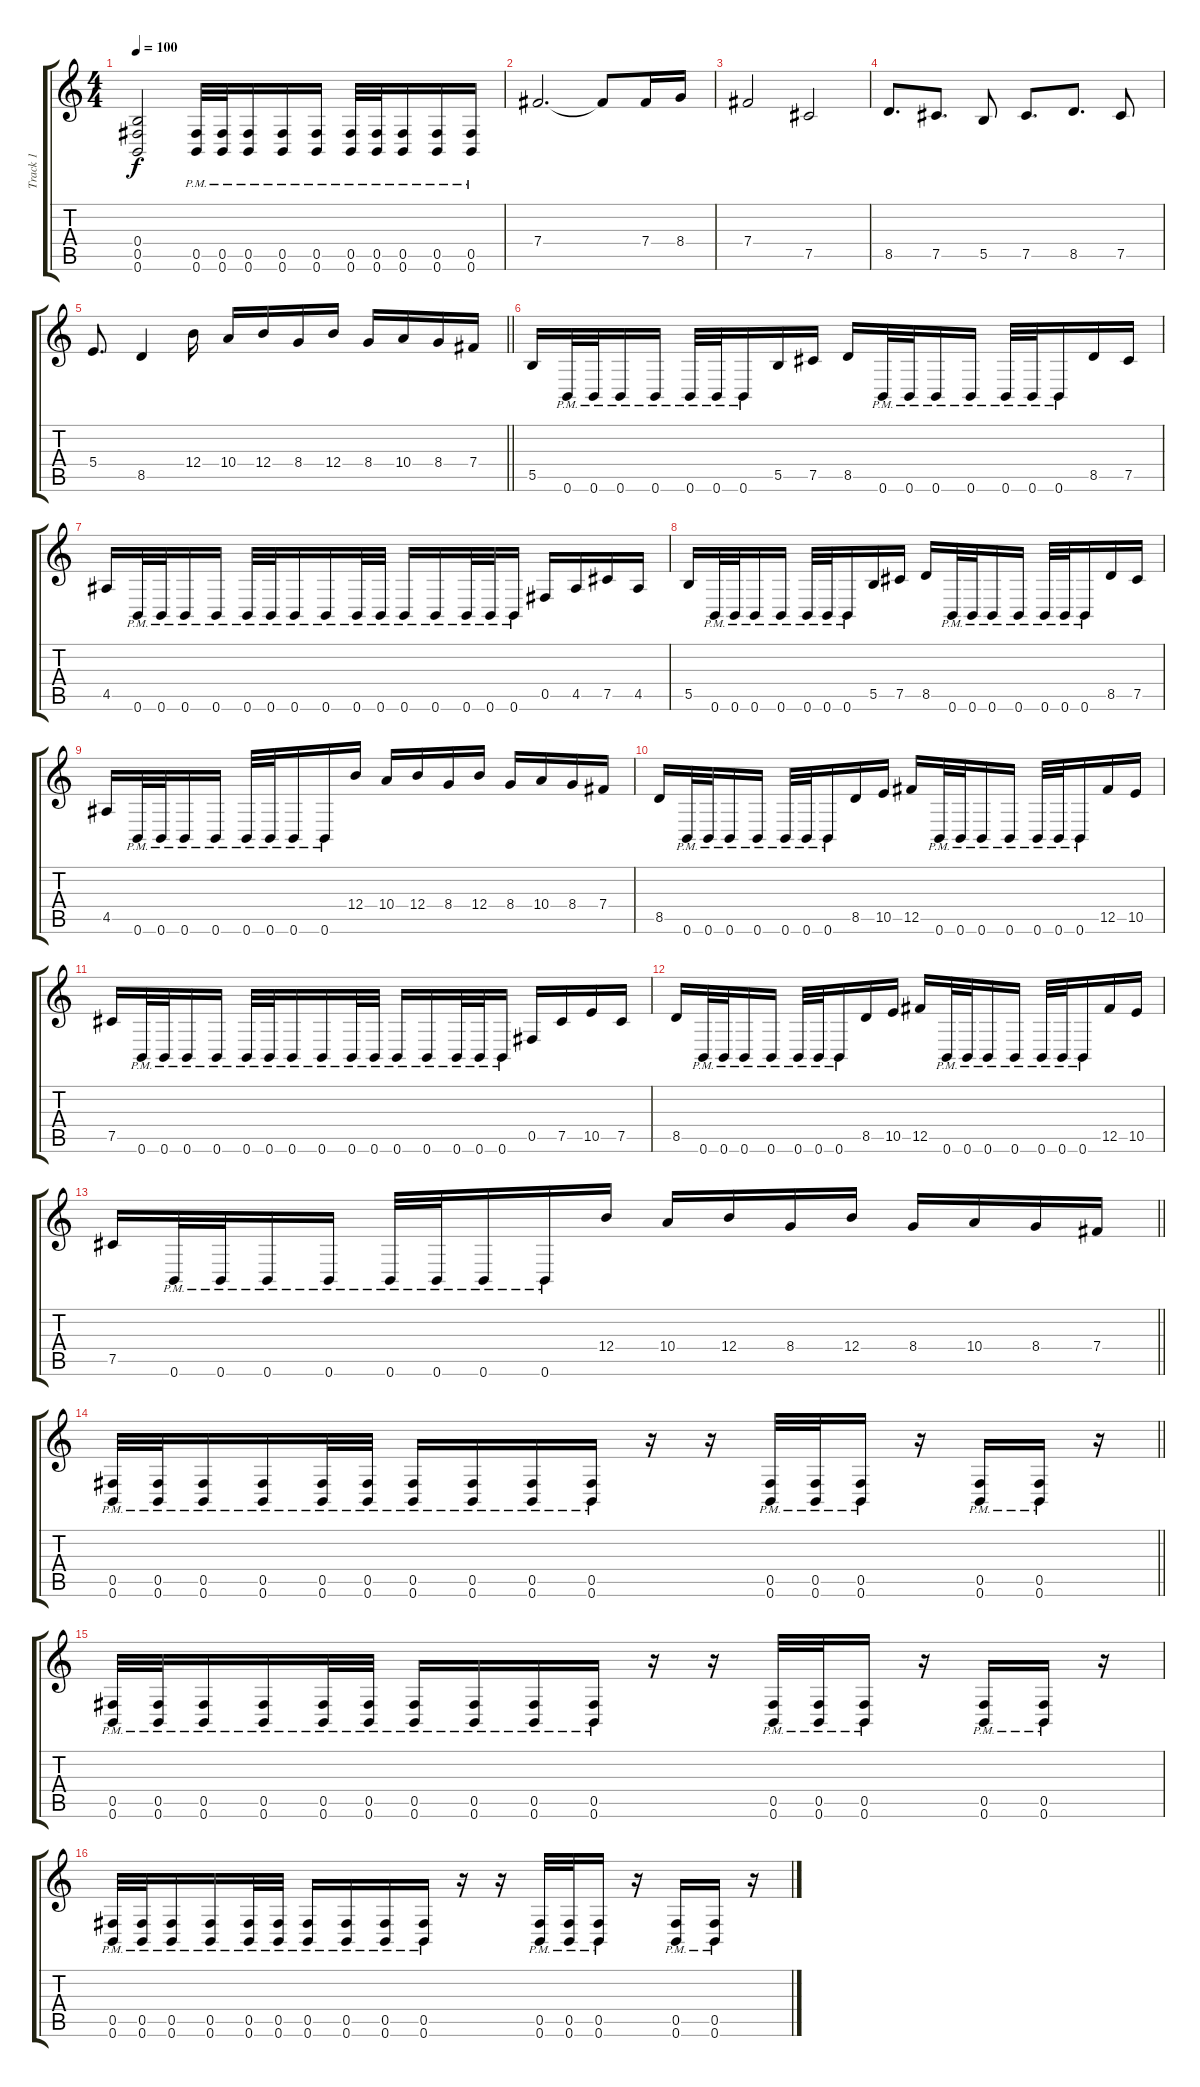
\track ("Track 1" "Track 1") {instrument distortionguitar}
\staff {score tabs}
\tuning (Db4 Ab3 E3 B2 Gb2 B1) {hide}
\ts (4 4)
\tempo 100
\clef g2
\ks c
(0.4{t} 0.5{t} 0.6{t}).2{dy f} (0.5{pm} 0.6{pm}).32 (0.5{pm} 0.6{pm}).32 (0.5{pm} 0.6{pm}).16 (0.5{pm} 0.6{pm}).16 (0.5{pm} 0.6{pm}).16 (0.5{pm} 0.6{pm}).32 (0.5{pm} 0.6{pm}).32 (0.5{pm} 0.6{pm}).16 (0.5{pm} 0.6{pm}).16 (0.5{pm} 0.6{pm}).16 |
7.4.2{d} 7.4{t}.8 7.4.16 8.4.16 |
7.4.2 7.5.2 |
8.5.8{d} 7.5.8{d} 5.5.8 7.5.8{d} 8.5.8{d} 7.5.8 |
\barLineRight lightlight
5.4.8{d} 8.5.4 12.4.16 10.4.16 12.4.16 8.4.16 12.4.16 8.4.16 10.4.16 8.4.16 7.4.16 |
\section ("" "")
5.5.16 0.6{pm}.32 0.6{pm}.32 0.6{pm}.16 0.6{pm}.16 0.6{pm}.32 0.6{pm}.32 0.6{pm}.16 5.5.16 7.5.16 8.5.16 0.6{pm}.32 0.6{pm}.32 0.6{pm}.16 0.6{pm}.16 0.6{pm}.32 0.6{pm}.32 0.6{pm}.16 8.5.16 7.5.16 |
4.5.16 0.6{pm}.32 0.6{pm}.32 0.6{pm}.16 0.6{pm}.16 0.6{pm}.32 0.6{pm}.32 0.6{pm}.16 0.6{pm}.16 0.6{pm}.32 0.6{pm}.32 0.6{pm}.16 0.6{pm}.16 0.6{pm}.32 0.6{pm}.32 0.6{pm}.16 0.5.16 4.5.16 7.5.16 4.5.16 |
5.5.16 0.6{pm}.32 0.6{pm}.32 0.6{pm}.16 0.6{pm}.16 0.6{pm}.32 0.6{pm}.32 0.6{pm}.16 5.5.16 7.5.16 8.5.16 0.6{pm}.32 0.6{pm}.32 0.6{pm}.16 0.6{pm}.16 0.6{pm}.32 0.6{pm}.32 0.6{pm}.16 8.5.16 7.5.16 |
4.5.16 0.6{pm}.32 0.6{pm}.32 0.6{pm}.16 0.6{pm}.16 0.6{pm}.32 0.6{pm}.32 0.6{pm}.16 0.6{pm}.16 12.4.16 10.4.16 12.4.16 8.4.16 12.4.16 8.4.16 10.4.16 8.4.16 7.4.16 |
8.5.16 0.6{pm}.32 0.6{pm}.32 0.6{pm}.16 0.6{pm}.16 0.6{pm}.32 0.6{pm}.32 0.6{pm}.16 8.5.16 10.5.16 12.5.16 0.6{pm}.32 0.6{pm}.32 0.6{pm}.16 0.6{pm}.16 0.6{pm}.32 0.6{pm}.32 0.6{pm}.16 12.5.16 10.5.16 |
7.5.16 0.6{pm}.32 0.6{pm}.32 0.6{pm}.16 0.6{pm}.16 0.6{pm}.32 0.6{pm}.32 0.6{pm}.16 0.6{pm}.16 0.6{pm}.32 0.6{pm}.32 0.6{pm}.16 0.6{pm}.16 0.6{pm}.32 0.6{pm}.32 0.6{pm}.16 0.5.16 7.5.16 10.5.16 7.5.16 |
8.5.16 0.6{pm}.32 0.6{pm}.32 0.6{pm}.16 0.6{pm}.16 0.6{pm}.32 0.6{pm}.32 0.6{pm}.16 8.5.16 10.5.16 12.5.16 0.6{pm}.32 0.6{pm}.32 0.6{pm}.16 0.6{pm}.16 0.6{pm}.32 0.6{pm}.32 0.6{pm}.16 12.5.16 10.5.16 |
\barLineRight lightlight
7.5.16 0.6{pm}.32 0.6{pm}.32 0.6{pm}.16 0.6{pm}.16 0.6{pm}.32 0.6{pm}.32 0.6{pm}.16 0.6{pm}.16 12.4.16 10.4.16 12.4.16 8.4.16 12.4.16 8.4.16 10.4.16 8.4.16 7.4.16 |
\section ("" "")
\barLineRight lightlight
(0.5{pm} 0.6{pm}).32 (0.5{pm} 0.6{pm}).32 (0.5{pm} 0.6{pm}).16 (0.5{pm} 0.6{pm}).16 (0.5{pm} 0.6{pm}).32 (0.5{pm} 0.6{pm}).32 (0.5{pm} 0.6{pm}).16 (0.5{pm} 0.6{pm}).16 (0.5{pm} 0.6{pm}).16 (0.5{pm} 0.6{pm}).16 r.16 r.16 (0.5{pm} 0.6{pm}).32 (0.5{pm} 0.6{pm}).32 (0.5{pm} 0.6{pm}).16 r.16 (0.5{pm} 0.6{pm}).16 (0.5{pm} 0.6{pm}).16 r.16 |
\section ("" "")
(0.5{pm} 0.6{pm}).32 (0.5{pm} 0.6{pm}).32 (0.5{pm} 0.6{pm}).16 (0.5{pm} 0.6{pm}).16 (0.5{pm} 0.6{pm}).32 (0.5{pm} 0.6{pm}).32 (0.5{pm} 0.6{pm}).16 (0.5{pm} 0.6{pm}).16 (0.5{pm} 0.6{pm}).16 (0.5{pm} 0.6{pm}).16 r.16 r.16 (0.5{pm} 0.6{pm}).32 (0.5{pm} 0.6{pm}).32 (0.5{pm} 0.6{pm}).16 r.16 (0.5{pm} 0.6{pm}).16 (0.5{pm} 0.6{pm}).16 r.16 |
(0.5{pm} 0.6{pm}).32 (0.5{pm} 0.6{pm}).32 (0.5{pm} 0.6{pm}).16 (0.5{pm} 0.6{pm}).16 (0.5{pm} 0.6{pm}).32 (0.5{pm} 0.6{pm}).32 (0.5{pm} 0.6{pm}).16 (0.5{pm} 0.6{pm}).16 (0.5{pm} 0.6{pm}).16 (0.5{pm} 0.6{pm}).16 r.16 r.16 (0.5{pm} 0.6{pm}).32 (0.5{pm} 0.6{pm}).32 (0.5{pm} 0.6{pm}).16 r.16 (0.5{pm} 0.6{pm}).16 (0.5{pm} 0.6{pm}).16 r.16
